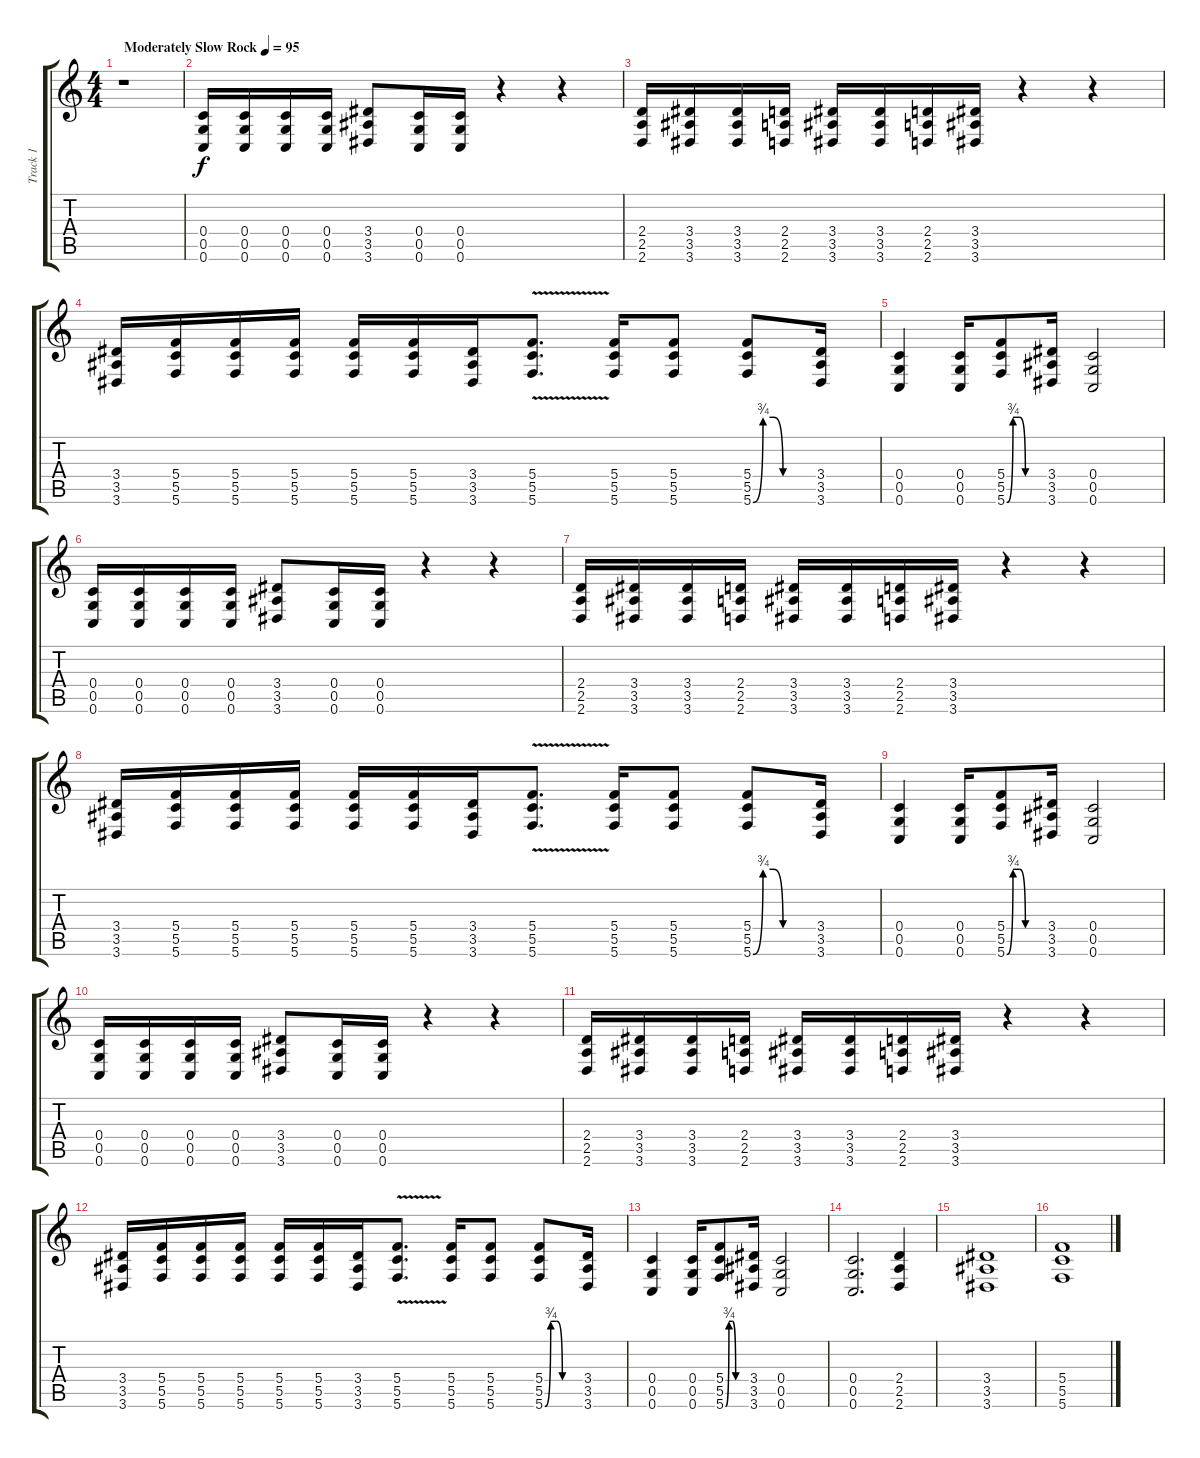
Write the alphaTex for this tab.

\track ("Track 1" "Track 1") {instrument overdrivenguitar}
\staff {score tabs}
\tuning (E4 C4 G3 C3 G2 C2) {hide}
\ts (4 4)
\tempo (95 "Moderately Slow Rock")
\clef g2
\ks c
r.1{dy f instrument overdrivenguitar} |
(0.4 0.5 0.6).16 (0.4 0.5 0.6).16 (0.4 0.5 0.6).16 (0.4 0.5 0.6).16 (3.4 3.5 3.6).8 (0.4 0.5 0.6).16 (0.4 0.5 0.6).16 r.4 r.4 |
(2.4 2.5 2.6).16 (3.4 3.5 3.6).16 (3.4 3.5 3.6).16 (2.4 2.5 2.6).16 (3.4 3.5 3.6).16 (3.4 3.5 3.6).16 (2.4 2.5 2.6).16 (3.4 3.5 3.6).16 r.4 r.4 |
(3.4 3.5 3.6).16 (5.4 5.5 5.6).16 (5.4 5.5 5.6).16 (5.4 5.5 5.6).16 (5.4 5.5 5.6).16 (5.4 5.5 5.6).16 (3.4 3.5 3.6).16 (5.4 5.5 5.6{v}).8{d} (5.4 5.5 5.6).16 (5.4 5.5 5.6).8 (5.4 5.5 5.6{be (custom 0 0 10 3 20 3 30 0 60 0)}).8 (3.4 3.5 3.6).16 |
(0.4 0.5 0.6).4 (0.4 0.5 0.6).16 (5.4 5.5 5.6{be (custom 0 0 10 3 20 3 30 0 60 0)}).8 (3.4 3.5 3.6).16 (0.4 0.5 0.6).2 |
(0.4 0.5 0.6).16 (0.4 0.5 0.6).16 (0.4 0.5 0.6).16 (0.4 0.5 0.6).16 (3.4 3.5 3.6).8 (0.4 0.5 0.6).16 (0.4 0.5 0.6).16 r.4 r.4 |
(2.4 2.5 2.6).16 (3.4 3.5 3.6).16 (3.4 3.5 3.6).16 (2.4 2.5 2.6).16 (3.4 3.5 3.6).16 (3.4 3.5 3.6).16 (2.4 2.5 2.6).16 (3.4 3.5 3.6).16 r.4 r.4 |
(3.4 3.5 3.6).16 (5.4 5.5 5.6).16 (5.4 5.5 5.6).16 (5.4 5.5 5.6).16 (5.4 5.5 5.6).16 (5.4 5.5 5.6).16 (3.4 3.5 3.6).16 (5.4 5.5 5.6{v}).8{d} (5.4 5.5 5.6).16 (5.4 5.5 5.6).8 (5.4 5.5 5.6{be (custom 0 0 10 3 20 3 30 0 60 0)}).8 (3.4 3.5 3.6).16 |
(0.4 0.5 0.6).4 (0.4 0.5 0.6).16 (5.4 5.5 5.6{be (custom 0 0 10 3 20 3 30 0 60 0)}).8 (3.4 3.5 3.6).16 (0.4 0.5 0.6).2 |
(0.4 0.5 0.6).16 (0.4 0.5 0.6).16 (0.4 0.5 0.6).16 (0.4 0.5 0.6).16 (3.4 3.5 3.6).8 (0.4 0.5 0.6).16 (0.4 0.5 0.6).16 r.4 r.4 |
(2.4 2.5 2.6).16 (3.4 3.5 3.6).16 (3.4 3.5 3.6).16 (2.4 2.5 2.6).16 (3.4 3.5 3.6).16 (3.4 3.5 3.6).16 (2.4 2.5 2.6).16 (3.4 3.5 3.6).16 r.4 r.4 |
(3.4 3.5 3.6).16 (5.4 5.5 5.6).16 (5.4 5.5 5.6).16 (5.4 5.5 5.6).16 (5.4 5.5 5.6).16 (5.4 5.5 5.6).16 (3.4 3.5 3.6).16 (5.4 5.5 5.6{v}).8{d} (5.4 5.5 5.6).16 (5.4 5.5 5.6).8 (5.4 5.5 5.6{be (custom 0 0 10 3 20 3 30 0 60 0)}).8 (3.4 3.5 3.6).16 |
(0.4 0.5 0.6).4 (0.4 0.5 0.6).16 (5.4 5.5 5.6{be (custom 0 0 10 3 20 3 30 0 60 0)}).8 (3.4 3.5 3.6).16 (0.4 0.5 0.6).2 |
(0.4 0.5 0.6).2{d} (2.4 2.5 2.6).4 |
(3.4 3.5 3.6).1 |
(5.4 5.5 5.6).1
